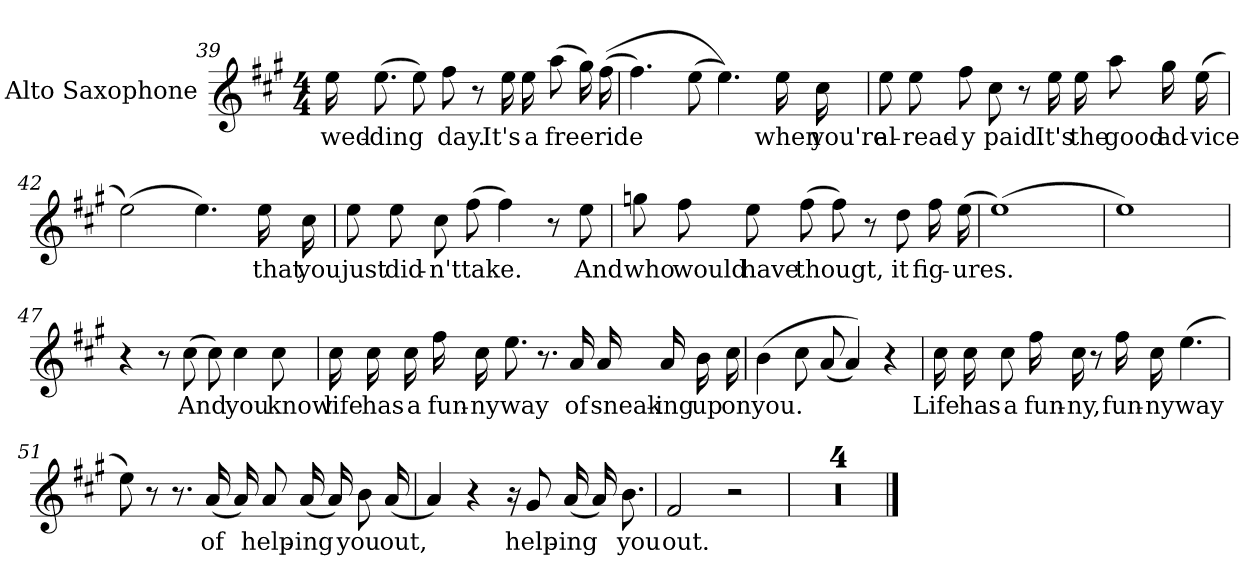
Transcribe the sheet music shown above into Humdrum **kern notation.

**kern	**text
*part1	*part1
*staff1	*staff1
*I"Alto Saxophone	*
*I'A. Sax.	*
*clefG2	*
*ITrd5c9	*
*k[]	*
*C:	*
*M4/4	*
=39	=39
16gLL	-wed-
(8.g	-ding
8gL)	.
8a	-day.
8r	.
16g	-It's
16g	-a
(8ccL	-free
16b)	.
((16a	-ride
=40	=40
4.a)	.
(8g	.
4.g))	.
16g	-when
16e	-you're
=41	=41
8gL	-al-
8g	-read-
8a	-y
8e	-paid.
8r	.
16g	-It's
16g	-the
8ccL	-good
16b	-ad-
(16g	-vice
=42	=42
(2g)	.
4.g)	.
16g	-that
16e	-you
=43	=43
8gL	-just
8g	-did-
8e	-n't
(8a	-take.
4a)	.
8r	.
8g	-And
=44	=44
8b-L	-who
8a	-would
8g	-have
(8a	-thougt,
8aL)	.
8r	.
8fL	-it
16a	-fig-
(16g	-ures.
=45	=45
(1g)	.
=46	=46
1g)	.
=47	=47
4r	.
8r	.
(8e	-And
8eL)	.
4e	-you
8e	-know
=48	=48
16eLL	-life
16e	-has
16e	-a
16a	-fun-
16eLL	-ny
8.g	-way
8.r	.
16c	-of
16cLL	-sneak-
16c	-ing
16d	-up
16e	-on
=49	=49
(4d	-you.
8eL	.
(8c	.
4c))	.
4r	.
=50	=50
16eLL	-Life
16e	-has
8e	-a
16aLL	-fun-
16e	-ny,
8r	.
16aLL	-fun-
16e	-ny
(4.g	-way
=51	=51
8gL)	.
8r	.
8.r	.
(16c	-of
16cLL)	.
8c	-help-
(16c	-ing
16cLL)	.
8d	-you
(16c	-out,
=52	=52
4c)	.
4r	.
16r	.
8B	-help-
(16c	-ing
16cLL)	.
8.d	you
=53	=53
2A	out.
2r	.
=54	=54
1r;<	.
==55	==55
1r	.
=56	=56
1r	.
=57	=57
1r	.
==	==
*-	*-
